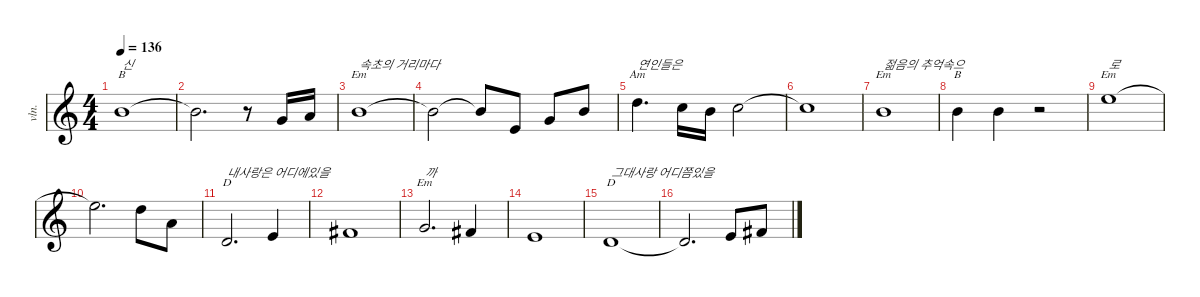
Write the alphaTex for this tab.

\defaultSystemsLayout 4
\hideDynamics
\bracketExtendMode nobrackets
\track ("Violin" "vln.") {instrument stringensemble1}
\staff {score}
\tuning (E5 A4 D4 G3)
\chord ("Em" 7 x x x) {firstfret 7 showdiagram false showfingering false}
\chord ("Am" 10 x x x) {firstfret 10 showdiagram false showfingering false}
\chord ("D" x 3 x x) {showdiagram false showfingering false}
\chord ("B" 7 x x x) {firstfret 7 showdiagram false showfingering false}
\chord ("Em" 12 x x x) {firstfret 12 showdiagram false showfingering false}
\chord ("Em" 3 x x x) {showdiagram false showfingering false}
\ts (4 4)
\tempo 136
\clef g2
\ks c
2.2.1{ch "B" txt "신" dy mf} |
2.2{t}.2{d} r.8 5.3.16 0.2.16 |
2.2.1{ch "Em" txt "속초의 거리마다"} |
2.2{t}.2 2.2{t}.8 2.3.8 5.3.8 2.2.8 |
5.2.4{d ch "Am" txt "연인들은"} 3.2.16 2.2.16 3.2.2 |
3.2{t}.1 |
2.2.1{ch "Em" txt "젊음의 추억속으"} |
2.2.4{ch "B"} 2.2.4 r.2 |
0.1.1{ch "Em" txt "로"} |
0.1{t}.2{d} 5.2.8 0.2.8 |
0.3.2{d ch "D" txt "내사랑은 어디에있을"} 2.3.4 |
4.3{acc #}.1 |
5.3.2{d ch "Em" txt "까"} 4.3{acc #}.4 |
2.3.1 |
0.3.1{ch "D" txt "그대사랑 어디쯤있을"} |
0.3{t}.2{d} 2.3.8 4.3{acc #}.8
